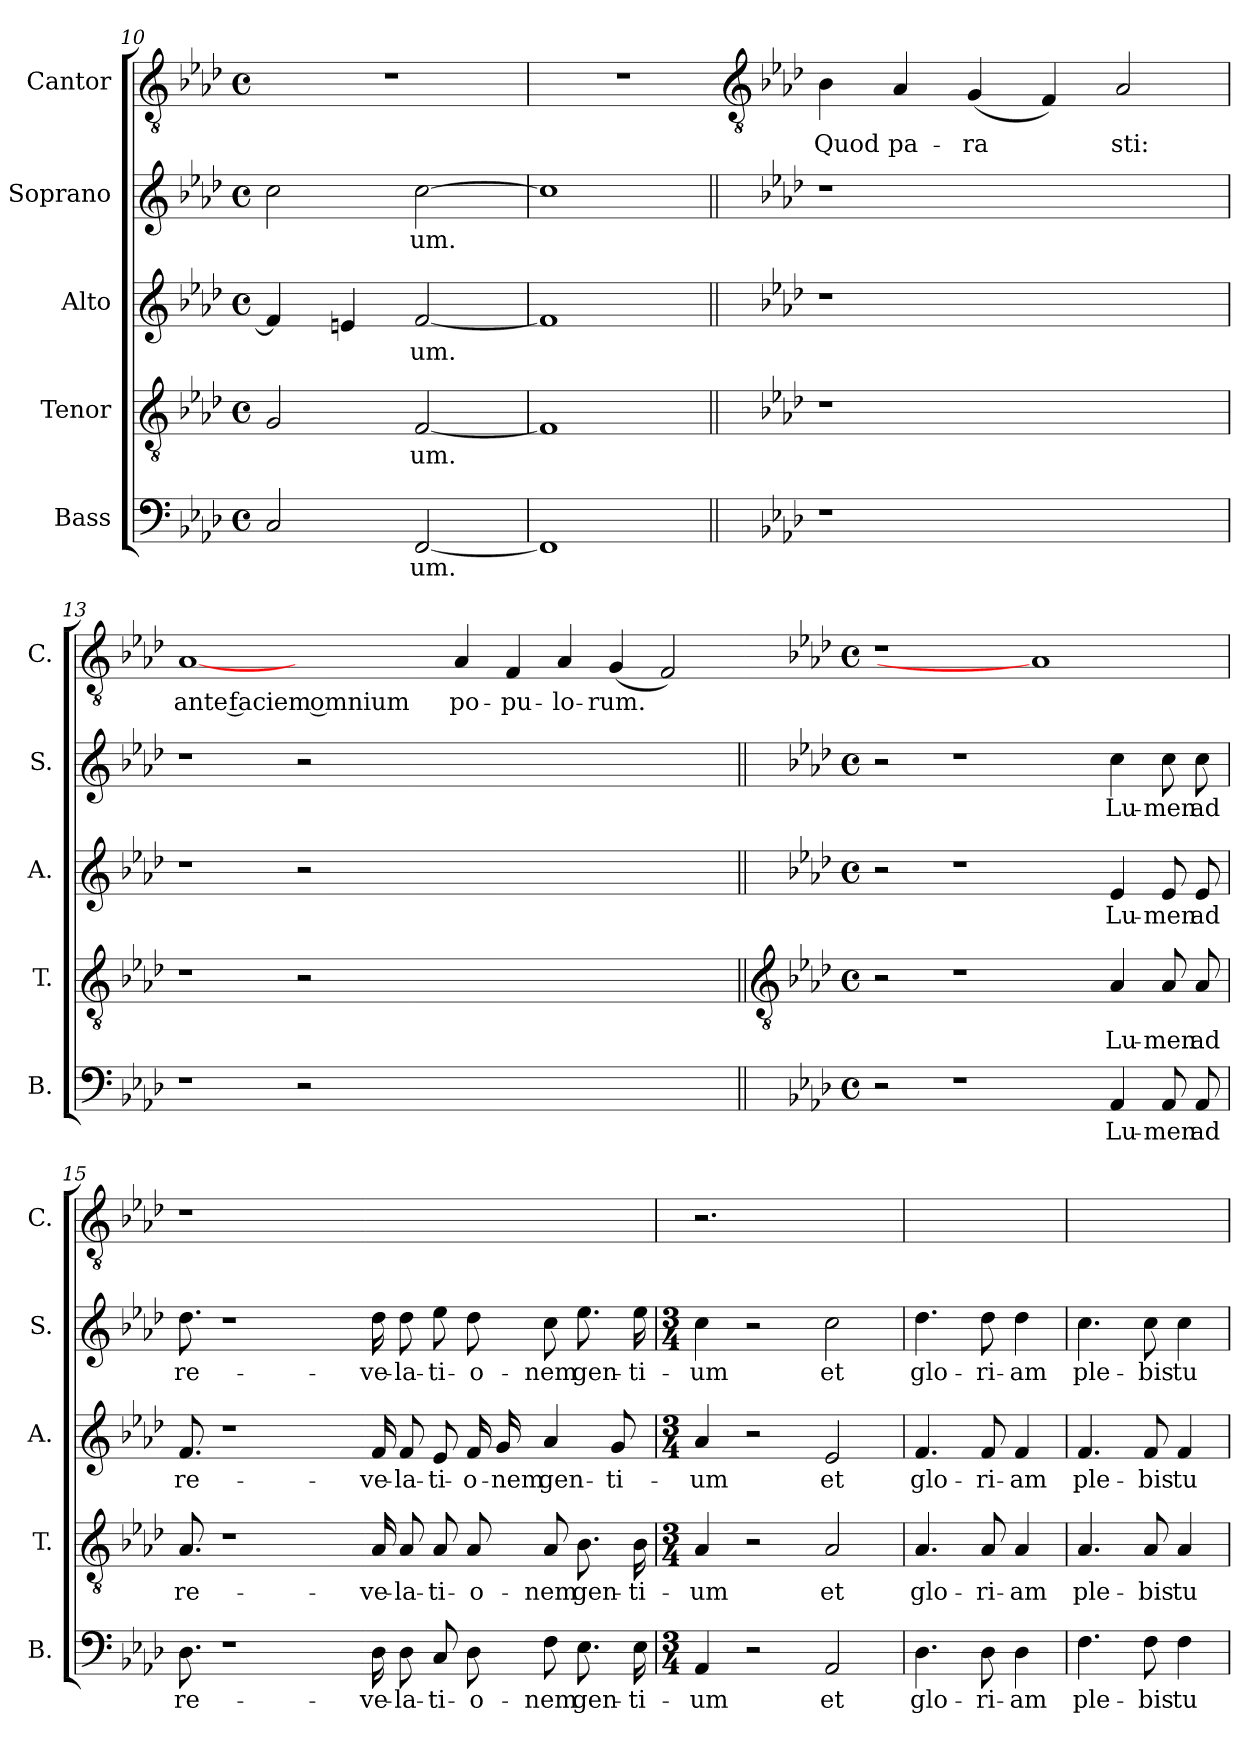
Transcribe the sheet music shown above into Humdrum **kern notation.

**kern	**text	**kern	**text	**kern	**text	**kern	**text	**kern	**text
*part5	*part5	*part4	*part4	*part3	*part3	*part2	*part2	*part1	*part1
*staff5	*staff5	*staff4	*staff4	*staff3	*staff3	*staff2	*staff2	*staff1	*staff1
*I"Bass	*	*I"Tenor	*	*I"Alto	*	*I"Soprano	*	*I"Cantor	*
*I'B.	*	*I'T.	*	*I'A.	*	*I'S.	*	*I'C.	*
*clefF4	*	*clefGv2	*	*clefG2	*	*clefG2	*	*clefGv2	*
*k[b-e-a-d-]	*	*k[b-e-a-d-]	*	*k[b-e-a-d-]	*	*k[b-e-a-d-]	*	*k[b-e-a-d-]	*
*A-:	*	*A-:	*	*A-:	*	*A-:	*	*A-:	*
*M4/4	*	*M4/4	*	*M4/4	*	*M4/4	*	*M4/4	*
*met(c)	*	*met(c)	*	*met(c)	*	*met(c)	*	*met(c)	*
=10	=10	=10	=10	=10	=10	=10	=10	=10	=10
2C	.	2G	.	4f]	.	2cc	.	1r	.
.	.	.	.	4en	.	.	.	.	.
!	!LO:LY:b	!	!LO:LY:b	!	!LO:LY:b	!	!LO:LY:b	!	!
[2FF	um.	[2F	um.	[2f	um.	[2cc	um.	.	.
=11	=11	=11	=11	=11	=11	=11	=11	=11	=11
1FF]	.	1F]	.	1f]	.	1cc]	.	1r	.
!!LO:LB:g=z
=12||	=12	=12||	=12	=12||	=12	=12||	=12	=12	=12
*	*	*	*	*	*	*	*	*clefGv2	*
*	*	*	*	*	*	*	*	*k[b-e-a-d-]	*
*	*	*	*	*	*	*	*	*A-:	*
!	!	!	!	!	!	!	!	!	!LO:LY:b
1r	.	1r	.	1r	.	1r	.	4B-	Quod
!	!	!	!	!	!	!	!	!	!LO:LY:b
.	.	.	.	.	.	.	.	4A-	pa-
!	!	!	!	!	!	!	!	!	!LO:LY:b
.	.	.	.	.	.	.	.	(<4G	-ra
.	.	.	.	.	.	.	.	4F)	.
!	!	!	!	!	!	!	!	!	!LO:LY:b
2ryy	.	2ryy	.	2ryy	.	2ryy	.	2A-	sti:
=13	=13	=13	=13	=13	=13	=13	=13	=13	=13
!	!	!	!	!	!	!	!	!	!LO:LY:b
1r	.	1r	.	1r	.	1r	.	[1A-	ante faciem omnium
2r	.	2r	.	2r	.	2r	.	1ryy	.
0ryy	.	0ryy	.	0ryy	.	0ryy	.	.	.
!	!	!	!	!	!	!	!	!	!LO:LY:b
.	.	.	.	.	.	.	.	4A-	po-
!	!	!	!	!	!	!	!	!	!LO:LY:b
.	.	.	.	.	.	.	.	4F	-pu-
!	!	!	!	!	!	!	!	!	!LO:LY:b
.	.	.	.	.	.	.	.	4A-	-lo-
!	!	!	!	!	!	!	!	!	!LO:LY:b
.	.	.	.	.	.	.	.	(<4G	-rum.
.	.	.	.	.	.	.	.	2F)	.
!!LO:LB:g=z
=14||	=14-	=14||	=14-	=14||	=14-	=14||	=14-	=14-	=14-
*	*	*clefGv2	*	*	*	*	*	*	*
*k[b-e-a-d-]	*	*k[b-e-a-d-]	*	*k[b-e-a-d-]	*	*k[b-e-a-d-]	*	*	*
*A-:	*	*A-:	*	*A-:	*	*A-:	*	*	*
*M4/4	*	*M4/4	*	*M4/4	*	*M4/4	*	*M4/4	*
*met(c)	*	*met(c)	*	*met(c)	*	*met(c)	*	*met(c)	*
2r	.	2r	.	2r	.	2r	.	1r	.
1r	.	1r	.	1r	.	1r	.	.	.
.	.	.	.	.	.	.	.	1A-]	.
!	!LO:LY:b	!	!LO:LY:b	!	!LO:LY:b	!	!LO:LY:b	!	!
4AA-	Lu-	4A-	Lu-	4e-	Lu-	4cc	Lu-	.	.
!	!LO:LY:b	!	!LO:LY:b	!	!LO:LY:b	!	!LO:LY:b	!	!
8AA-	-men	8A-	-men	8e-	-men	8cc	-men	.	.
!	!LO:LY:b	!	!LO:LY:b	!	!LO:LY:b	!	!LO:LY:b	!	!
8AA-	ad	8A-	ad	8e-	ad	8cc	ad	.	.
=15	=15	=15	=15	=15	=15	=15	=15	=15	=15
!	!LO:LY:b	!	!LO:LY:b	!	!LO:LY:b	!	!LO:LY:b	!	!
8.D-	re-	8.A-	re-	8.f	re-	8.dd-	re-	1r	.
1r	.	1r	.	1r	.	1r	.	.	.
.	.	.	.	.	.	.	.	1ryy	.
!	!LO:LY:b	!	!LO:LY:b	!	!LO:LY:b	!	!LO:LY:b	!	!
16D-	-ve-	16A-	-ve-	16f	-ve-	16dd-	-ve-	.	.
!	!LO:LY:b	!	!LO:LY:b	!	!LO:LY:b	!	!LO:LY:b	!	!
8D-	-la-	8A-	-la-	8f	-la-	8dd-	-la-	.	.
!	!LO:LY:b	!	!LO:LY:b	!	!LO:LY:b	!	!LO:LY:b	!	!
8C	-ti-	8A-	-ti-	8e-	-ti-	8ee-	-ti-	.	.
!	!LO:LY:b	!	!LO:LY:b	!	!LO:LY:b	!	!LO:LY:b	!	!
8D-	-o-	8A-	-o-	16f	-o-	8dd-	-o-	.	.
!	!	!	!	!	!LO:LY:b	!	!	!	!
.	.	.	.	16g	-nem	.	.	.	.
!	!LO:LY:b	!	!LO:LY:b	!	!LO:LY:b	!	!LO:LY:b	!	!
8F	-nem	8A-	-nem	4a-	gen-	8cc	-nem	.	.
!	!LO:LY:b	!	!LO:LY:b	!	!	!	!LO:LY:b	!	!
8.E-	gen-	8.B-	gen-	.	.	8.ee-	gen-	.	.
!	!	!	!	!	!LO:LY:b	!	!	!	!
.	.	.	.	8g	-ti-	.	.	.	.
!	!LO:LY:b	!	!LO:LY:b	!	!	!	!LO:LY:b	!	!
16E-	-ti-	16B-	-ti-	.	.	16ee-	-ti-	.	.
=16	=16	=16	=16	=16	=16	=16	=16	=16	=16
*M3/4	*	*M3/4	*	*M3/4	*	*M3/4	*	*	*
!	!LO:LY:b	!	!LO:LY:b	!	!LO:LY:b	!	!LO:LY:b	!	!
4AA-	-um	4A-	-um	4a-	-um	4cc	-um	2.r	.
2r	.	2r	.	2r	.	2r	.	.	.
!	!LO:LY:b	!	!LO:LY:b	!	!LO:LY:b	!	!LO:LY:b	!	!
2AA-	et	2A-	et	2e-	et	2cc	et	2ryy	.
=17	=17	=17	=17	=17	=17	=17	=17	=17	=17
!	!LO:LY:b	!	!LO:LY:b	!	!LO:LY:b	!	!LO:LY:b	!	!
4.D-	glo-	4.A-	glo-	4.f	glo-	4.dd-	glo-	2.r	.
!	!LO:LY:b	!	!LO:LY:b	!	!LO:LY:b	!	!LO:LY:b	!	!
8D-	-ri-	8A-	-ri-	8f	-ri-	8dd-	-ri-	.	.
!	!LO:LY:b	!	!LO:LY:b	!	!LO:LY:b	!	!LO:LY:b	!	!
4D-	-am	4A-	-am	4f	-am	4dd-	-am	.	.
=18	=18	=18	=18	=18	=18	=18	=18	=18	=18
!	!LO:LY:b	!	!LO:LY:b	!	!LO:LY:b	!	!LO:LY:b	!	!
4.F	ple-	4.A-	ple-	4.f	ple-	4.cc	ple-	2.r	.
!	!LO:LY:b	!	!LO:LY:b	!	!LO:LY:b	!	!LO:LY:b	!	!
8F	-bis	8A-	-bis	8f	-bis	8cc	-bis	.	.
!	!LO:LY:b	!	!LO:LY:b	!	!LO:LY:b	!	!LO:LY:b	!	!
4F	tu-	4A-	tu-	4f	tu-	4cc	tu-	.	.
=	=	=	=	=	=	=	=	=	=
*-	*-	*-	*-	*-	*-	*-	*-	*-	*-
